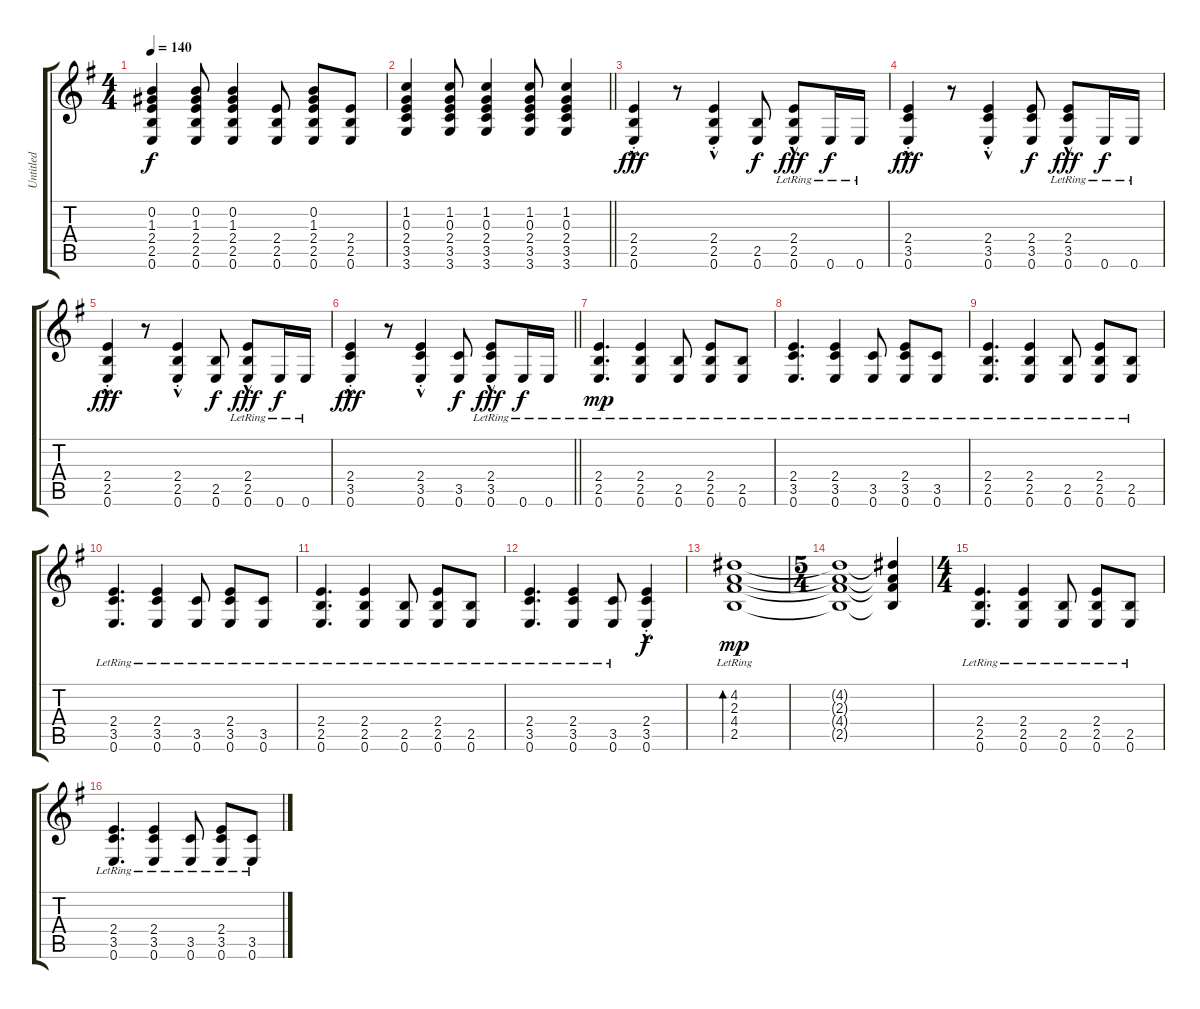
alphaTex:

\track ("Untitled" "Untitled") {instrument acousticguitarsteel}
\staff {score tabs}
\tuning (E4 B3 G3 D3 A2 E2) {hide}
\ts (4 4)
\tempo 140
\clef g2
\ks g
(0.2 1.3 2.4 2.5 0.6).4{dy f} (0.2 1.3 2.4 2.5 0.6).8 (0.2 1.3 2.4 2.5 0.6).4 (2.4 2.5 0.6).8 (0.2 1.3 2.4 2.5 0.6).8 (2.4 2.5 0.6).8 |
\barLineRight lightlight
(1.2 0.3 2.4 3.5 3.6).4 (1.2 0.3 2.4 3.5 3.6).8 (1.2 0.3 2.4 3.5 3.6).4 (1.2 0.3 2.4 3.5 3.6).8 (1.2 0.3 2.4 3.5 3.6).4 |
(2.4{hac st} 2.5{hac st} 0.6{hac st}).4{dy fff} r.8 (2.4{hac st} 2.5{hac st} 0.6{hac st}).4 (2.5 0.6).8{dy f} (2.4{hac lr} 2.5{hac lr} 0.6{hac lr}).8{dy fff} 0.6{lr}.16{dy f} 0.6{lr}.16 |
(2.4{hac st} 3.5{hac st} 0.6{hac st}).4{dy fff} r.8 (2.4{hac st} 3.5{hac st} 0.6{hac st}).4 (2.4 3.5 0.6).8{dy f} (2.4{hac lr} 3.5{hac lr} 0.6{hac lr}).8{dy fff} 0.6{lr}.16{dy f} 0.6{lr}.16 |
(2.4{hac st} 2.5{hac st} 0.6{hac st}).4{dy fff} r.8 (2.4{hac st} 2.5{hac st} 0.6{hac st}).4 (2.5 0.6).8{dy f} (2.4{hac lr} 2.5{hac lr} 0.6{hac lr}).8{dy fff} 0.6{lr}.16{dy f} 0.6{lr}.16 |
\barLineRight lightlight
(2.4{hac st} 3.5{hac st} 0.6{hac st}).4{dy fff} r.8 (2.4{hac st} 3.5{hac st} 0.6{hac st}).4 (3.5 0.6).8{dy f} (2.4{hac lr} 3.5{hac lr} 0.6{hac lr}).8{dy fff} 0.6{lr}.16{dy f} 0.6{lr}.16 |
(2.4{lr} 2.5{lr} 0.6{lr}).4{d dy mp} (2.4{lr} 2.5{lr} 0.6{lr}).4 (2.5{lr} 0.6{lr}).8 (2.4{lr} 2.5{lr} 0.6{lr}).8 (2.5{lr} 0.6{lr}).8 |
(2.4{lr} 3.5{lr} 0.6{lr}).4{d} (2.4{lr} 3.5{lr} 0.6{lr}).4 (3.5{lr} 0.6{lr}).8 (2.4{lr} 3.5{lr} 0.6{lr}).8 (3.5{lr} 0.6{lr}).8 |
(2.4{lr} 2.5{lr} 0.6{lr}).4{d} (2.4{lr} 2.5{lr} 0.6{lr}).4 (2.5{lr} 0.6{lr}).8 (2.4{lr} 2.5{lr} 0.6{lr}).8 (2.5{lr} 0.6{lr}).8 |
(2.4{lr} 3.5{lr} 0.6{lr}).4{d} (2.4{lr} 3.5{lr} 0.6{lr}).4 (3.5{lr} 0.6{lr}).8 (2.4{lr} 3.5{lr} 0.6{lr}).8 (3.5{lr} 0.6{lr}).8 |
(2.4{lr} 2.5{lr} 0.6{lr}).4{d} (2.4{lr} 2.5{lr} 0.6{lr}).4 (2.5{lr} 0.6{lr}).8 (2.4{lr} 2.5{lr} 0.6{lr}).8 (2.5{lr} 0.6{lr}).8 |
(2.4{lr} 3.5{lr} 0.6{lr}).4{d} (2.4{lr} 3.5{lr} 0.6{lr}).4 (3.5{lr} 0.6{lr}).8 (2.4{hac st} 3.5{hac st} 0.6{hac st}).4{dy f} |
(4.2{lr} 2.3{lr} 4.4{lr} 2.5{lr}).1{bd 30 dy mp} |
\ts (5 4)
(4.2{t} 2.3{t} 4.4{t} 2.5{t}).1 (4.2{t} 2.3{t} 4.4{t} 2.5{t}).4 |
\ts (4 4)
(2.4{lr} 2.5{lr} 0.6{lr}).4{d} (2.4{lr} 2.5{lr} 0.6{lr}).4 (2.5{lr} 0.6{lr}).8 (2.4{lr} 2.5{lr} 0.6{lr}).8 (2.5{lr} 0.6{lr}).8 |
(2.4{lr} 3.5{lr} 0.6{lr}).4{d} (2.4{lr} 3.5{lr} 0.6{lr}).4 (3.5{lr} 0.6{lr}).8 (2.4{lr} 3.5{lr} 0.6{lr}).8 (3.5{lr} 0.6{lr}).8
